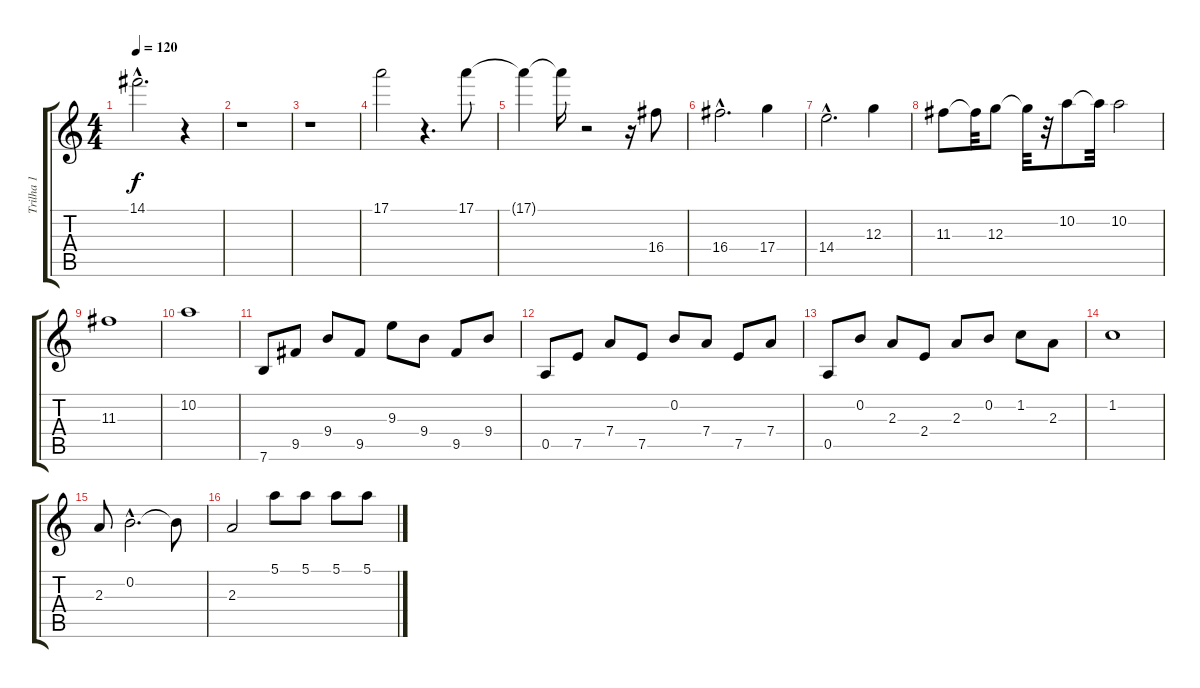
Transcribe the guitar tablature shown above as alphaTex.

\track ("Trilha 1" "Trilha 1") {instrument distortionguitar}
\staff {score tabs}
\tuning (E4 B3 G3 D3 A2 E2) {hide}
\ts (4 4)
\tempo 120
\clef g2
\ks c
14.1{hac}.2{d dy f} r.4 |
r.1 |
r.1 |
17.1.2 r.4{d} 17.1.8 |
17.1{t}.4 17.1{t}.16 r.2 r.16 16.4.8 |
16.4{hac}.2{d} 17.4.4 |
14.4{hac}.2{d} 12.3.4 |
11.3.8 11.3{t}.32 12.3.8 12.3{t}.32 r.32 10.2.8 10.2{t}.32 10.2.2 |
11.3.1 |
10.2.1 |
7.6.8 9.5.8 9.4.8 9.5.8 9.3.8 9.4.8 9.5.8 9.4.8 |
0.5.8 7.5.8 7.4.8 7.5.8 0.2.8 7.4.8 7.5.8 7.4.8 |
0.5.8 0.2.8 2.3.8 2.4.8 2.3.8 0.2.8 1.2.8 2.3.8 |
1.2.1 |
2.3.8 0.2{hac}.2{d} 0.2{t}.8 |
2.3.2 5.1.8 5.1.8 5.1.8 5.1.8
